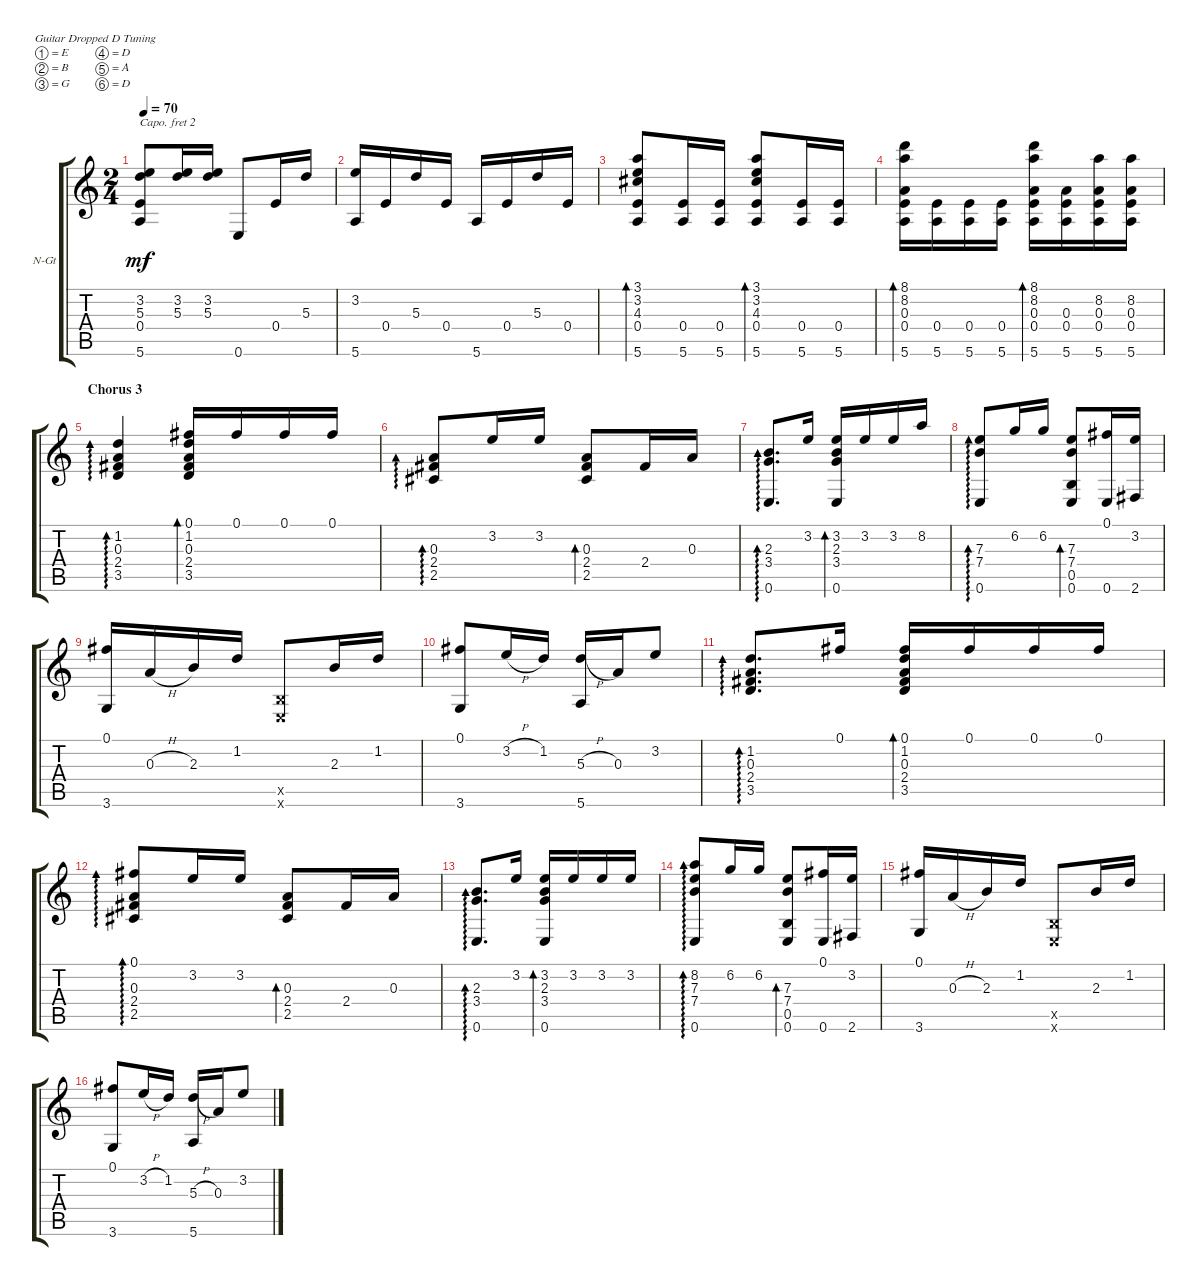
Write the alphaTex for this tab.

\defaultSystemsLayout 4
\bracketExtendMode groupsimilarinstruments
\firstSystemTrackNameOrientation horizontal
\otherSystemsTrackNameOrientation horizontal
\track ("Nylon Guitar" "N-Gt") {instrument acousticguitarnylon}
\staff {score tabs}
\capo 2
\tuning (E4 B3 G3 D3 A2 D2)
\ts (2 4)
\tempo 70
\clef g2
\scale
0.234733
\ks c
(5.6 0.4 5.3 3.2).8{dy mf} (3.2 5.3).16 (3.2 5.3).16 0.6.8 0.4.16 5.3.16 |
\scale
0.259542 (3.2 5.6).16 0.4.16 5.3.16 0.4.16 5.6.16 0.4.16 5.3.16 0.4.16 |
\scale
0.234733 (5.6 0.4 4.3 3.2 3.1).8{bd 30} (5.6 0.4).16 (0.4 5.6).16 (5.6 0.4 4.3 3.2 3.1).8{bd 30} (5.6 0.4).16 (0.4 5.6).16 |
\scale
0.270992 (5.6 0.4 0.3 8.2 8.1).16{bd 30} (0.4 5.6).16 (0.4 5.6).16 (0.4 5.6).16 (5.6 0.4 0.3 8.2 8.1).16{bd 30} (0.4 5.6 0.3).16 (0.4 5.6 0.3 8.2).16 (0.4 5.6 0.3 8.2).16 |
\section ("" "Chorus 3")
\scale
0.226611 (1.2 0.3 2.4 3.5).4{ad 0} (0.1 1.2 0.3 2.4 3.5).16{bd 35} 0.1.16 0.1.16 0.1.16 |
\scale
0.257796 (2.5 2.4 0.3).8{ad 0} 3.2.16 3.2.16 (2.5 2.4 0.3).8{bd 34} 2.4.16 0.3.16 |
\scale
0.257796 (0.6 3.4 2.3).8{d ad 0} 3.2.16 (0.6 3.4 2.3 3.2).16{bd 33} 3.2.16 3.2.16 8.2.16 |
\scale
0.257796 (0.6 7.4 7.3).8{ad 0} 6.2.16 6.2.16 (0.6 0.5 7.4 7.3).8{bd 33} (0.1 0.6).16 (2.6 3.2).16 |
\scale
0.25813 (3.6 0.1).16 0.3{h}.16 2.3.16 1.2.16 (0.6{x} 0.5{x}).8 2.3.16 1.2.16 |
\scale
0.239837 (3.6 0.1).8 3.2{h}.16 1.2.16 (5.6 5.3{h}).16 0.3.16 3.2.8 |
\scale
0.25 (3.5 2.4 0.3 1.2).8{d ad 0} 0.1.16 (0.1 1.2 0.3 2.4 3.5).16{bd 33} 0.1.16 0.1.16 0.1.16 |
\scale
0.252033 (2.5 2.4 0.3 0.1).8{ad 0} 3.2.16 3.2.16 (2.5 2.4 0.3).8{bd 32} 2.4.16 0.3.16 |
\scale
0.251521 (0.6 3.4 2.3).8{d ad 0} 3.2.16 (3.2 2.3 3.4 0.6).16{bd 31} 3.2.16 3.2.16 3.2.16 |
\scale
0.251521 (0.6 7.4 7.3 8.2).8{ad 0} 6.2.16 6.2.16 (0.5 0.6 7.4 7.3).8{bd 30} (0.6 0.1).16 (3.2 2.6).16 |
\scale
0.257606 (3.6 0.1).16 0.3{h}.16 2.3.16 1.2.16 (0.5{x} 0.6{x}).8 2.3.16 1.2.16 |
\scale
0.239351 (0.1 3.6).8 3.2{h}.16 1.2.16 (5.6 5.3{h}).16 0.3.16 3.2.8
